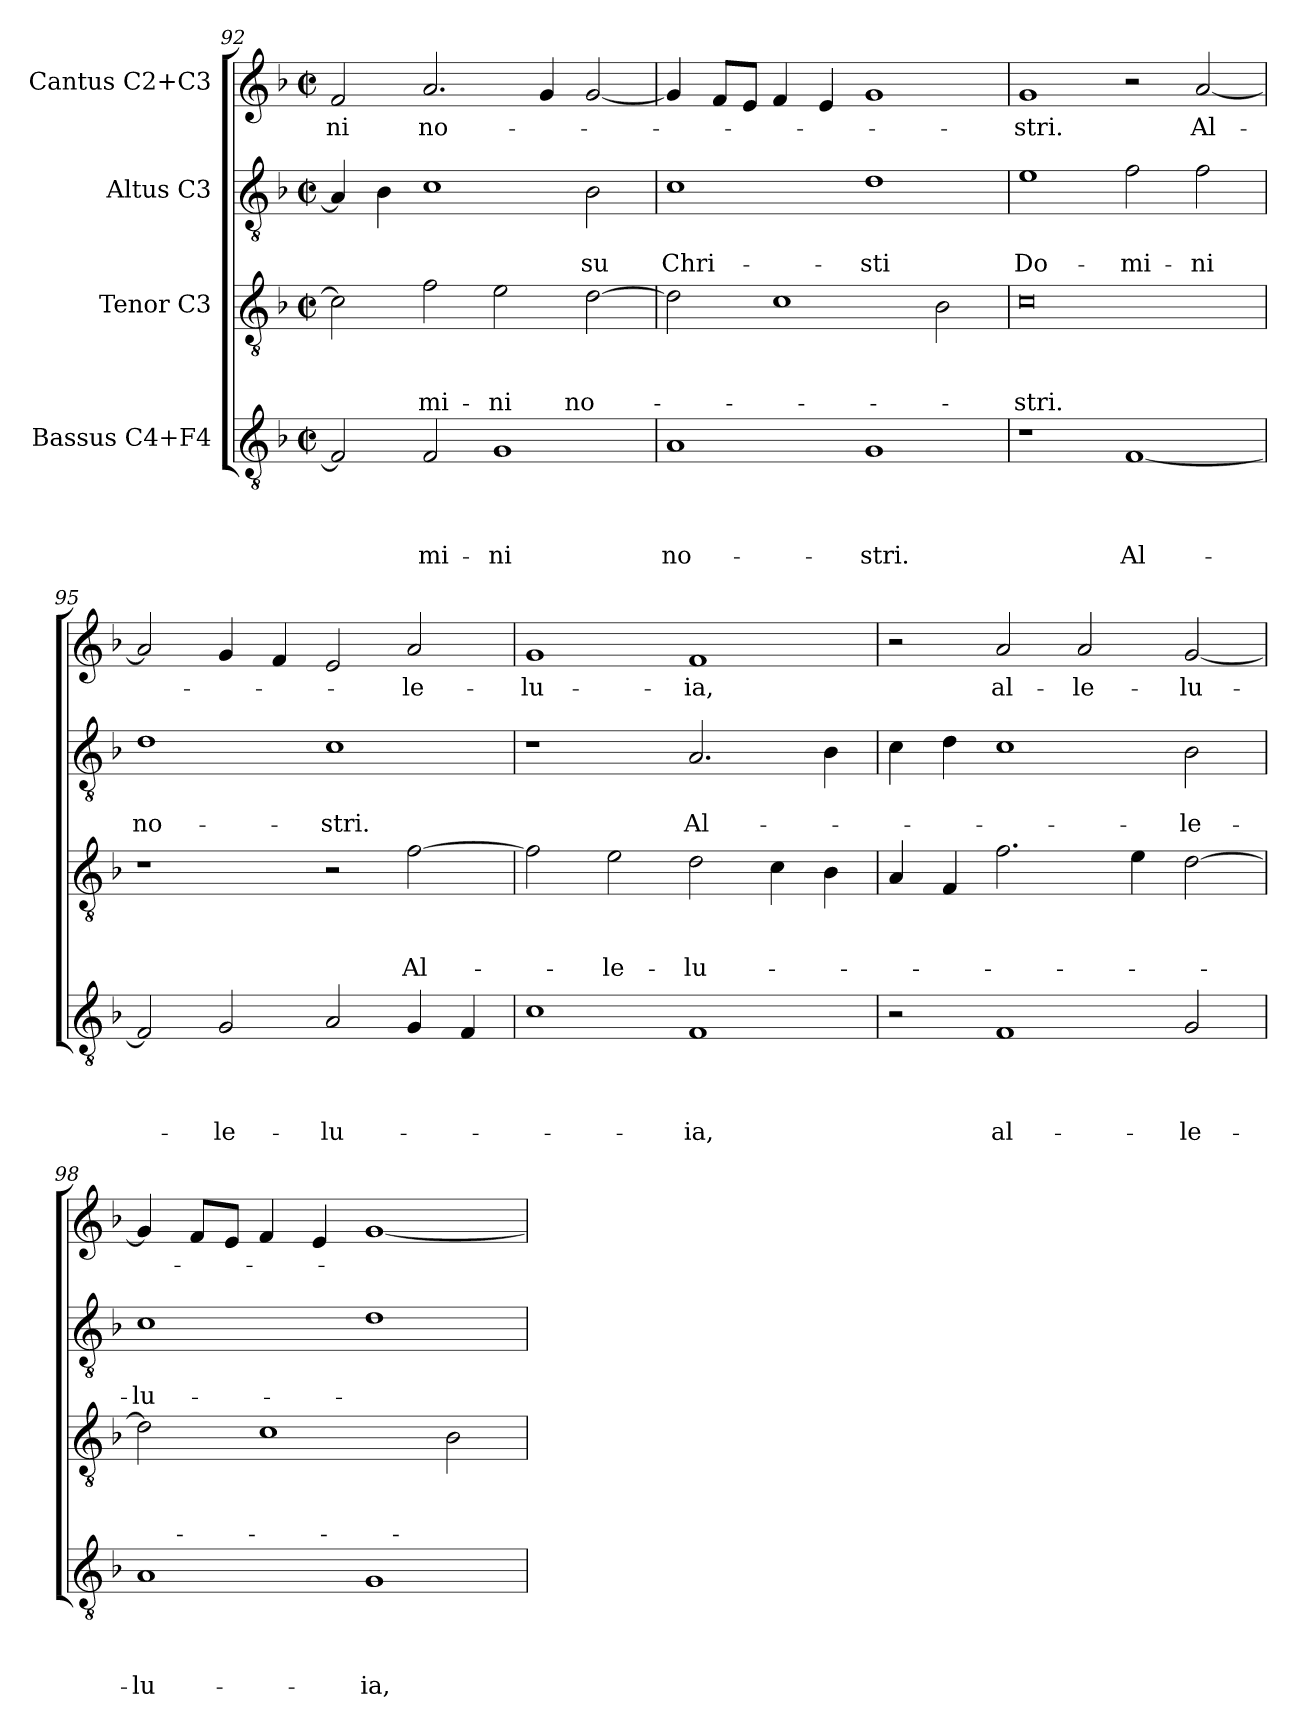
**kern	**text	**text	**text	**text	**kern	**text	**text	**text	**kern	**text	**text	**kern	**text
*part4	*part4	*part4	*part4	*part4	*part3	*part3	*part3	*part3	*part2	*part2	*part2	*part1	*part1
*staff4	*staff4	*staff4	*staff4	*staff4	*staff3	*staff3	*staff3	*staff3	*staff2	*staff2	*staff2	*staff1	*staff1
*I"Bassus C4+F4	*	*	*	*	*I"Tenor C3	*	*	*	*I"Altus C3	*	*	*I"Cantus C2+C3	*
*clefGv2	*	*	*	*	*clefGv2	*	*	*	*clefGv2	*	*	*clefG2	*
*k[b-]	*	*	*	*	*k[b-]	*	*	*	*k[b-]	*	*	*k[b-]	*
*F:	*	*	*	*	*F:	*	*	*	*F:	*	*	*F:	*
*M2/2	*	*	*	*	*M2/2	*	*	*	*M2/2	*	*	*M2/2	*
*met(c|)	*	*	*	*	*met(c|)	*	*	*	*met(c|)	*	*	*met(c|)	*
=92	=92	=92	=92	=92	=92	=92	=92	=92	=92	=92	=92	=92	=92
!	!	!	!	!	!	!	!	!	!	!	!	!	!LO:LY:b
2F/]	.	.	.	.	2c\]	.	.	.	4A/]	.	.	2f/	-ni
.	.	.	.	.	.	.	.	.	4B-\	.	.	.	.
!	!	!	!	!LO:LY:b	!	!	!	!LO:LY:b	!	!	!	!	!LO:LY:b
2F/	.	.	.	-mi-	2f\	.	.	-mi-	1c	.	.	2.a/	no-
!	!	!	!	!LO:LY:b	!	!	!	!LO:LY:b	!	!	!	!	!
1G	.	.	.	-ni	2e\	.	.	-ni	.	.	.	.	.
.	.	.	.	.	.	.	.	.	.	.	.	4g/	.
!	!	!	!	!	!	!	!	!LO:LY:b	!	!	!LO:LY:b	!	!
.	.	.	.	.	[>2d\	.	.	no-	2B-\	.	-su	[<2g/	.
=93	=93	=93	=93	=93	=93	=93	=93	=93	=93	=93	=93	=93	=93
!	!	!	!	!LO:LY:b	!	!	!	!	!	!	!LO:LY:b	!	!
1A	.	.	.	no-	2d\]	.	.	.	1c	.	Chri-	4g/]	.
.	.	.	.	.	.	.	.	.	.	.	.	8f/L	.
.	.	.	.	.	.	.	.	.	.	.	.	8e/J	.
.	.	.	.	.	1c	.	.	.	.	.	.	4f/	.
.	.	.	.	.	.	.	.	.	.	.	.	4e/	.
!	!	!	!	!LO:LY:b	!	!	!	!	!	!	!LO:LY:b	!	!
1G	.	.	.	-stri.	.	.	.	.	1d	.	-sti	1g	.
.	.	.	.	.	2B-\	.	.	.	.	.	.	.	.
=94	=94	=94	=94	=94	=94	=94	=94	=94	=94	=94	=94	=94	=94
!	!	!	!	!	!	!	!	!LO:LY:b	!	!	!LO:LY:b	!	!LO:LY:b
1r	.	.	.	.	0c	.	.	-stri.	1e	.	Do-	1g	-stri.
!	!	!	!	!LO:LY:b	!	!	!	!	!	!	!LO:LY:b	!	!
[<1F	.	.	.	Al-	.	.	.	.	2f\	.	-mi-	2r	.
!	!	!	!	!	!	!	!	!	!	!	!LO:LY:b	!	!LO:LY:b
.	.	.	.	.	.	.	.	.	2f\	.	-ni	[<2a/	Al-
=95	=95	=95	=95	=95	=95	=95	=95	=95	=95	=95	=95	=95	=95
!	!	!	!	!	!	!	!	!	!	!	!LO:LY:b	!	!
2F/]	.	.	.	.	1r	.	.	.	1d	.	no-	2a/]	.
!	!	!	!	!LO:LY:b	!	!	!	!	!	!	!	!	!
2G/	.	.	.	-le-	.	.	.	.	.	.	.	4g/	.
.	.	.	.	.	.	.	.	.	.	.	.	4f/	.
!	!	!	!	!LO:LY:b	!	!	!	!	!	!	!LO:LY:b	!	!
2A/	.	.	.	-lu-	2r	.	.	.	1c	.	-stri.	2e/	.
!	!	!	!	!	!	!	!	!LO:LY:b	!	!	!	!	!LO:LY:b
4G/	.	.	.	.	[>2f\	.	.	Al-	.	.	.	2a/	-le-
4F/	.	.	.	.	.	.	.	.	.	.	.	.	.
!!LO:PB:g=z
=96	=96	=96	=96	=96	=96	=96	=96	=96	=96	=96	=96	=96	=96
!	!	!	!	!	!	!	!	!	!	!	!	!	!LO:LY:b
1c	.	.	.	.	2f\]	.	.	.	1r	.	.	1g	-lu-
!	!	!	!	!	!	!	!	!LO:LY:b	!	!	!	!	!
.	.	.	.	.	2e\	.	.	-le-	.	.	.	.	.
!	!	!	!	!LO:LY:b	!	!	!	!LO:LY:b	!	!	!LO:LY:b	!	!LO:LY:b
1F	.	.	.	-ia,	2d\	.	.	-lu-	2.A/	.	Al-	1f	-ia,
.	.	.	.	.	4c\	.	.	.	.	.	.	.	.
.	.	.	.	.	4B-\	.	.	.	4B-\	.	.	.	.
=97	=97	=97	=97	=97	=97	=97	=97	=97	=97	=97	=97	=97	=97
2r	.	.	.	.	4A/	.	.	.	4c\	.	.	2r	.
.	.	.	.	.	4F/	.	.	.	4d\	.	.	.	.
!	!	!	!	!LO:LY:b	!	!	!	!	!	!	!	!	!LO:LY:b
1F	.	.	.	al-	2.f\	.	.	.	1c	.	.	2a/	al-
!	!	!	!	!	!	!	!	!	!	!	!	!	!LO:LY:b
.	.	.	.	.	.	.	.	.	.	.	.	2a/	-le-
.	.	.	.	.	4e\	.	.	.	.	.	.	.	.
!	!	!	!	!LO:LY:b	!	!	!	!	!	!	!LO:LY:b	!	!LO:LY:b
2G/	.	.	.	-le-	[>2d\	.	.	.	2B-\	.	-le-	[<2g/	-lu-
=98	=98	=98	=98	=98	=98	=98	=98	=98	=98	=98	=98	=98	=98
!	!	!	!	!LO:LY:b	!	!	!	!	!	!	!LO:LY:b	!	!
1A	.	.	.	-lu-	2d\]	.	.	.	1c	.	-lu-	4g/]	.
.	.	.	.	.	.	.	.	.	.	.	.	8f/L	.
.	.	.	.	.	.	.	.	.	.	.	.	8e/J	.
.	.	.	.	.	1c	.	.	.	.	.	.	4f/	.
.	.	.	.	.	.	.	.	.	.	.	.	4e/	.
!	!	!	!	!LO:LY:b	!	!	!	!	!	!	!	!	!
1G	.	.	.	-ia,	.	.	.	.	1d	.	.	[<1g	.
.	.	.	.	.	2B-\	.	.	.	.	.	.	.	.
=	=	=	=	=	=	=	=	=	=	=	=	=	=
*-	*-	*-	*-	*-	*-	*-	*-	*-	*-	*-	*-	*-	*-
